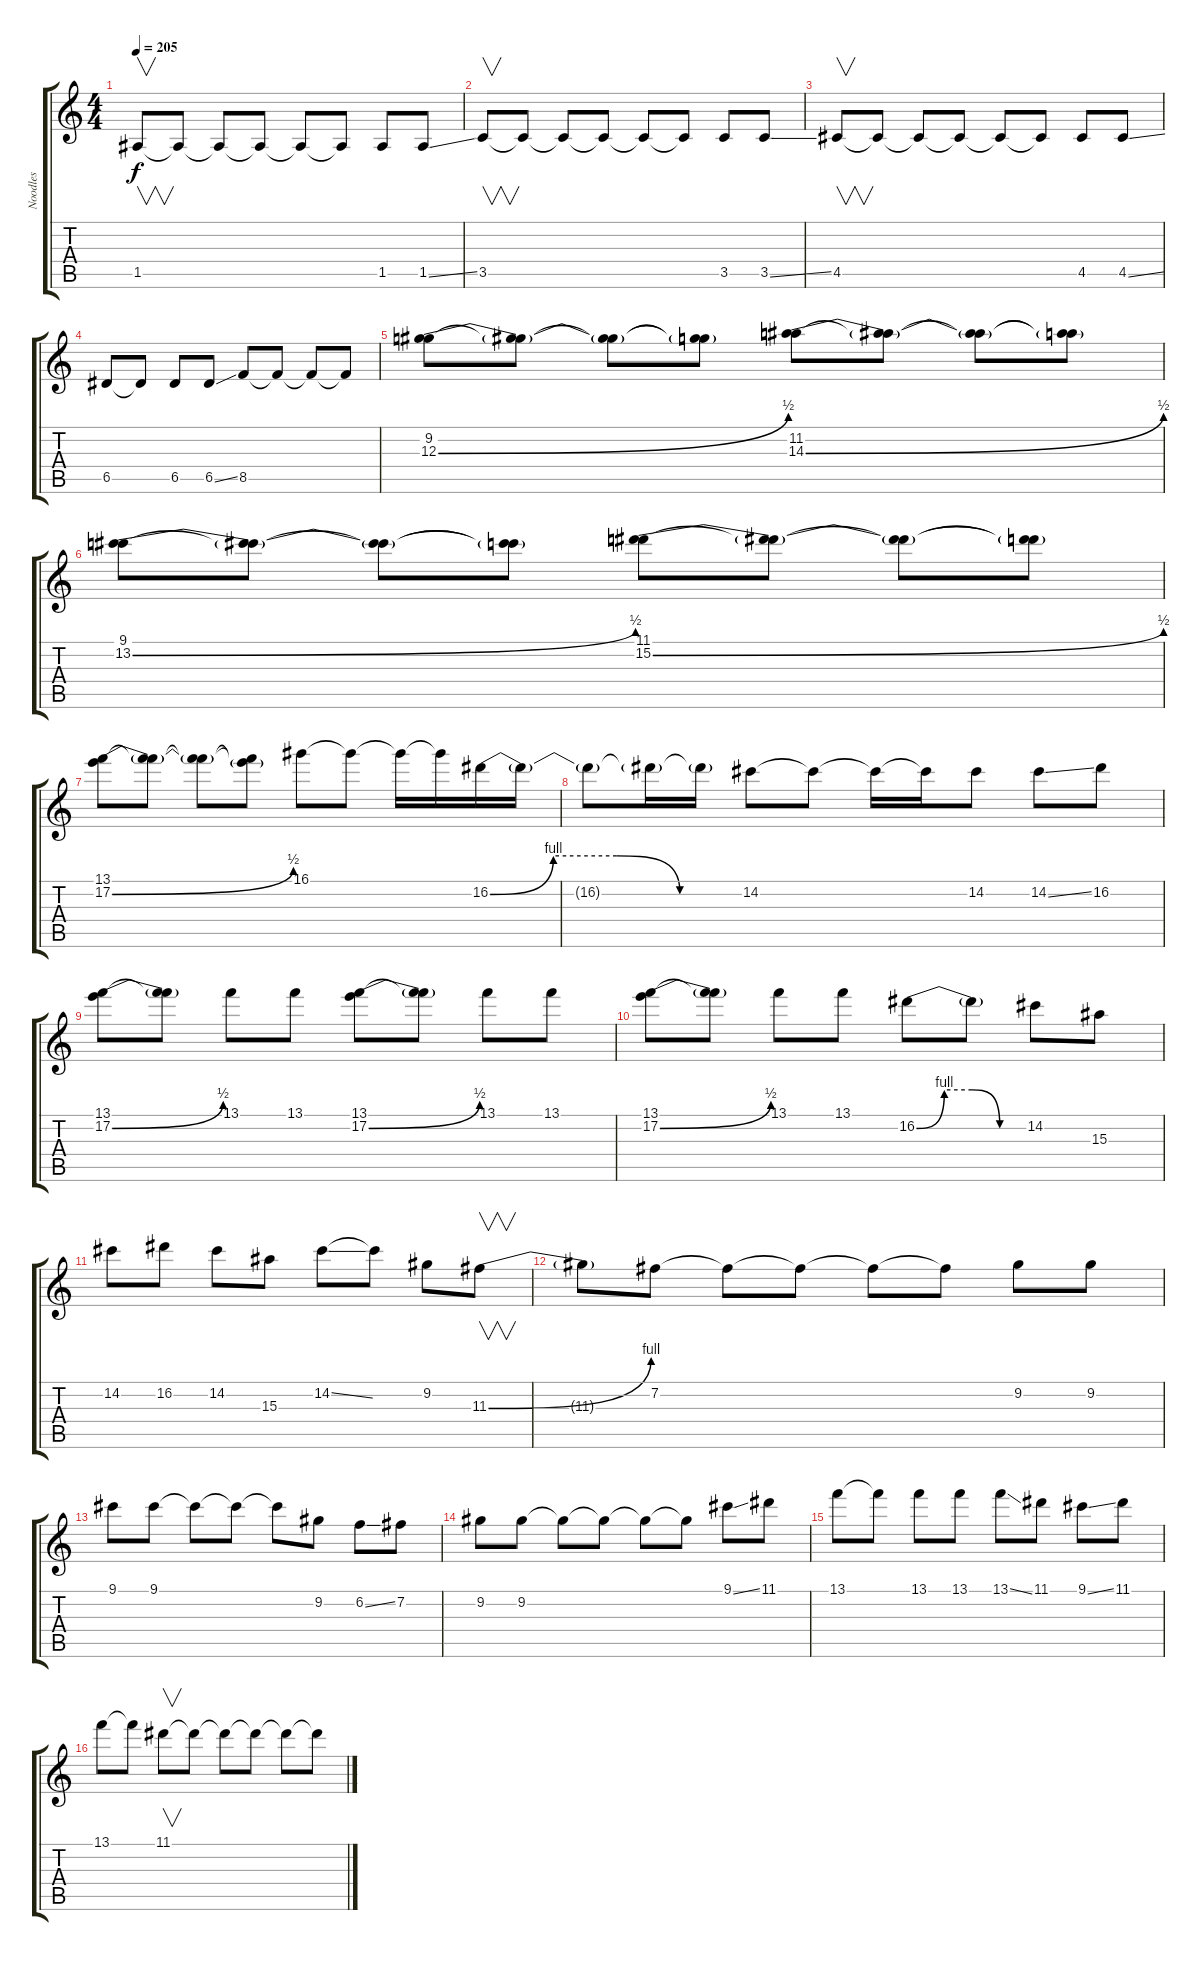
\track ("Noodles" "Noodles") {instrument overdrivenguitar}
\staff {score tabs}
\tuning (E4 B3 G3 D3 A2 E2) {hide}
\ts (4 4)
\tempo 205
\clef g2
\ks c
1.5.8{v dy f} 1.5{t}.8 1.5{t}.8 1.5{t}.8 1.5{t}.8 1.5{t}.8 1.5.8 1.5{ss}.8 |
3.5.8{v} 3.5{t}.8 3.5{t}.8 3.5{t}.8 3.5{t}.8 3.5{t}.8 3.5.8 3.5{ss}.8 |
4.5.8{v} 4.5{t}.8 4.5{t}.8 4.5{t}.8 4.5{t}.8 4.5{t}.8 4.5.8 4.5{ss}.8 |
6.5.8 6.5{t}.8 6.5.8 6.5{ss}.8 8.5.8 8.5{t}.8 8.5{t}.8 8.5{t}.8 |
(9.2 12.3{be (bend 0 0 60 2)}).8 (9.2{t} 12.3{t}).8 (9.2{t} 12.3{t}).8 (9.2{t} 12.3{t}).8 (11.2 14.3{be (bend 0 0 60 2)}).8 (11.2{t} 14.3{t}).8 (11.2{t} 14.3{t}).8 (11.2{t} 14.3{t}).8 |
(9.1 13.2{be (bend 0 0 60 2)}).8 (9.1{t} 13.2{t}).8 (9.1{t} 13.2{t}).8 (9.1{t} 13.2{t}).8 (11.1 15.2{be (bend 0 0 60 2)}).8 (11.1{t} 15.2{t}).8 (11.1{t} 15.2{t}).8 (11.1{t} 15.2{t}).8 |
(13.1 17.2{be (bend 0 0 60 2)}).8 (13.1{t} 17.2{t}).8 (13.1{t} 17.2{t}).8 (13.1{t} 17.2{t}).8 16.1.8 16.1{t}.8 16.1{t}.16 16.1{t}.16 16.2{be (custom 0 0 15 4 30 4 45 0 60 0)}.16 16.2{t}.16 |
16.2{t}.8 16.2{t}.16 16.2{t}.16 14.2.8 14.2{t}.8 14.2{t}.16 14.2{t}.16 14.2.8 14.2{ss}.8 16.2.8 |
(13.1 17.2{be (bend 0 0 60 2)}).8 (13.1{t} 17.2{t}).8 13.1.8 13.1.8 (13.1 17.2{be (bend 0 0 60 2)}).8 (13.1{t} 17.2{t}).8 13.1.8 13.1.8 |
(13.1 17.2{be (bend 0 0 60 2)}).8 (13.1{t} 17.2{t}).8 13.1.8 13.1.8 16.2{be (custom 0 0 15 4 30 4 45 0 60 0)}.8 16.2{t}.8 14.2.8 15.3.8 |
14.2.8 16.2.8 14.2.8 15.3.8 14.2{ss}.8 14.2{t}.8 9.2.8 11.3{be (bend 0 0 60 4)}.8{v} |
11.3{t}.8 7.2.8 7.2{t}.8 7.2{t}.8 7.2{t}.8 7.2{t}.8 9.2.8 9.2.8 |
9.1.8 9.1.8 9.1{t}.8 9.1{t}.8 9.1{t}.8 9.2.8 6.2{ss}.8 7.2.8 |
9.2.8 9.2.8 9.2{t}.8 9.2{t}.8 9.2{t}.8 9.2{t}.8 9.1{ss}.8 11.1.8 |
13.1.8 13.1{t}.8 13.1.8 13.1.8 13.1{ss}.8 11.1.8 9.1{ss}.8 11.1.8 |
13.1.8 13.1{t}.8 11.1.8{v} 11.1{t}.8 11.1{t}.8 11.1{t}.8 11.1{t}.8 11.1{t}.8
